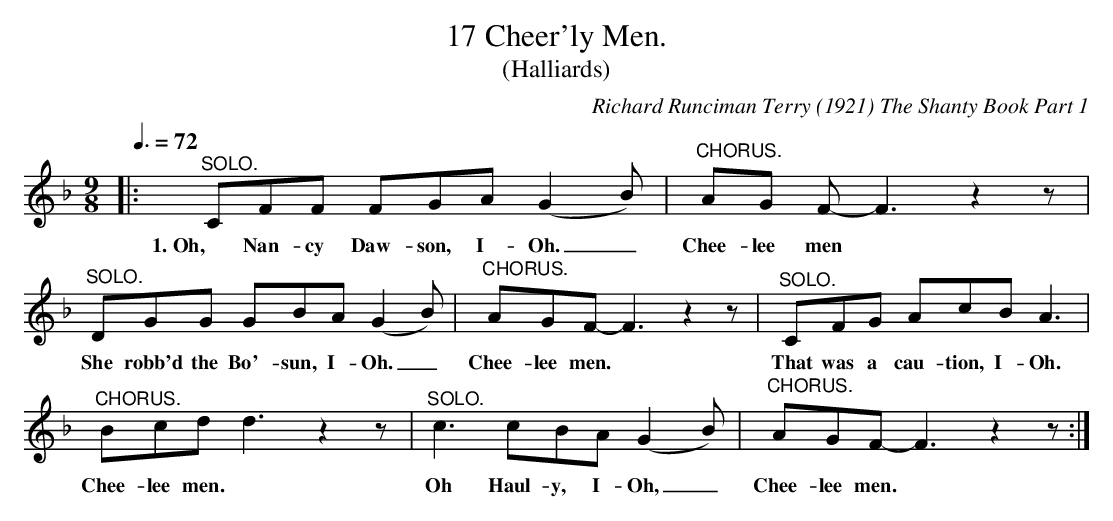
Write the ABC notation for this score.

X:1
T:17 Cheer'ly Men.
T:(Halliards)
C:Richard Runciman Terry (1921) The Shanty Book Part 1
L:1/8
Q:3/8=72
M:9/8
K:F
|:"^SOLO." CFF FGA (G2 B) |"^CHORUS." AG F- F3 z2 z |$"^SOLO." DGG GBA (G2 B) |
w: 1. Oh, Nan- cy Daw- son, I- Oh. _|Chee- lee men *|She robb'd the Bo'- sun, I- Oh. _|
"^CHORUS." AGF- F3 z2 z |"^SOLO." CFG AcB A3 |$"^CHORUS." Bcd d3 z2 z |"^SOLO." c3 cBA (G2 B) |
w: Chee- lee men. *|That was a cau- tion, I- Oh.|Chee- lee men. *|Oh Haul- y, I- Oh, _|
"^CHORUS." AGF- F3 z2 z :|
w: Chee- lee men. *|
